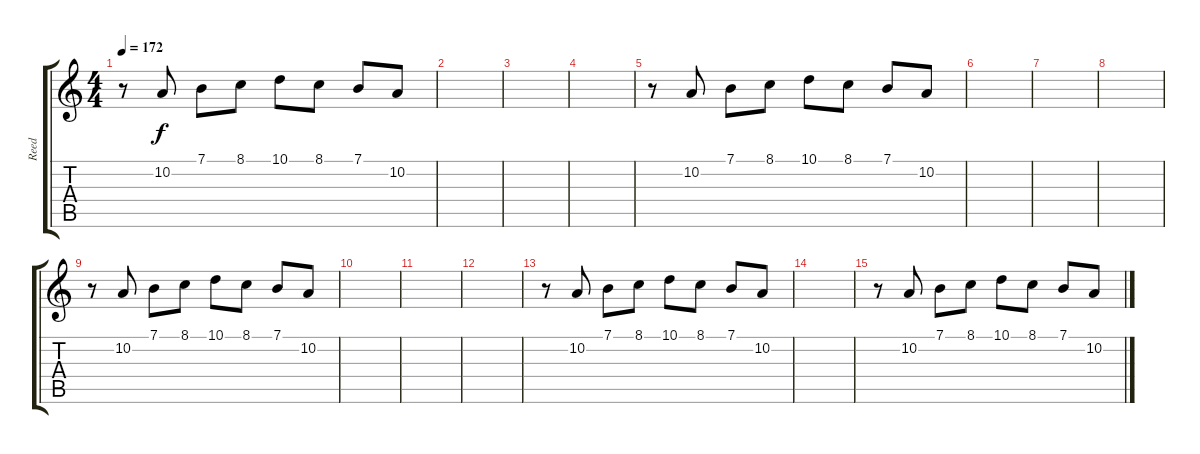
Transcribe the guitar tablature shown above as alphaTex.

\track ("Reed" "Reed") {instrument altosax}
\staff {score tabs}
\tuning (E4 B3 G3 D3 A2 E2) {hide}
\ts (4 4)
\tempo 172
\clef g2
\ks c
r.8{dy f} 10.2.8 7.1.8 8.1.8 10.1.8 8.1.8 7.1.8 10.2.8 |
|
|
|
r.8 10.2.8 7.1.8 8.1.8 10.1.8 8.1.8 7.1.8 10.2.8 |
|
|
|
r.8 10.2.8 7.1.8 8.1.8 10.1.8 8.1.8 7.1.8 10.2.8 |
|
|
|
r.8 10.2.8 7.1.8 8.1.8 10.1.8 8.1.8 7.1.8 10.2.8 |
|
r.8 10.2.8 7.1.8 8.1.8 10.1.8 8.1.8 7.1.8 10.2.8
